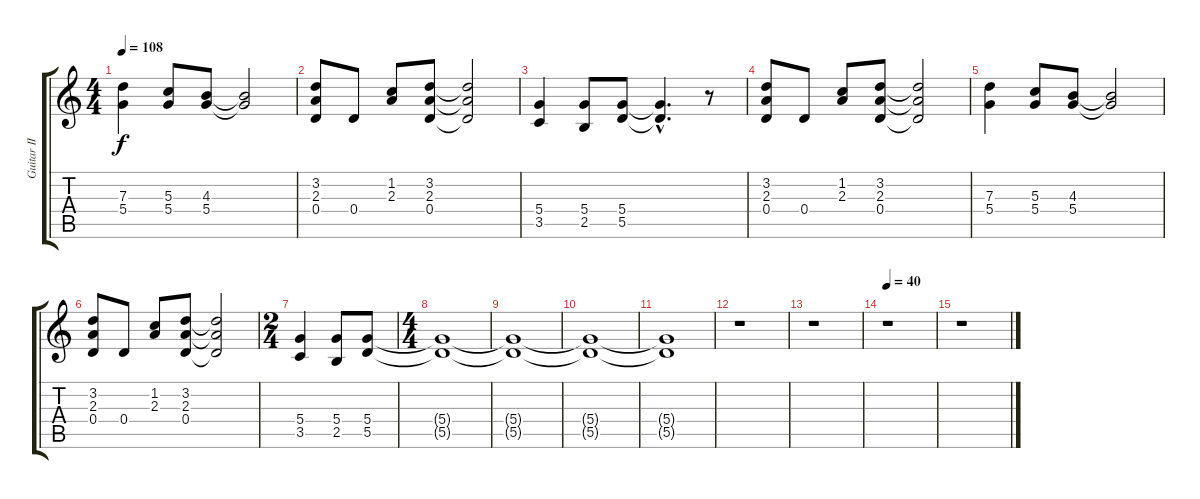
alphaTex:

\track ("Guitar II" "Guitar II") {instrument distortionguitar}
\staff {score tabs}
\tuning (E4 B3 G3 D3 A2 E2) {hide}
\ts (4 4)
\tempo 108
\clef g2
\ks c
(7.3 5.4).4{dy f} (5.3 5.4).8 (4.3 5.4).8 (4.3{t} 5.4{t}).2 |
(3.2 2.3 0.4).8 0.4.8 (1.2 2.3).8 (3.2 2.3 0.4).8 (3.2{t} 2.3{t} 0.4{t}).2 |
(5.4 3.5).4 (5.4 2.5).8 (5.4 5.5).8 (5.4{hac t} 5.5{hac t}).4{d} r.8 |
(3.2 2.3 0.4).8 0.4.8 (1.2 2.3).8 (3.2 2.3 0.4).8 (3.2{t} 2.3{t} 0.4{t}).2 |
(7.3 5.4).4 (5.3 5.4).8 (4.3 5.4).8 (4.3{t} 5.4{t}).2 |
(3.2 2.3 0.4).8 0.4.8 (1.2 2.3).8 (3.2 2.3 0.4).8 (3.2{t} 2.3{t} 0.4{t}).2 |
\ts (2 4)
(5.4 3.5).4 (5.4 2.5).8 (5.4 5.5).8 |
\ts (4 4)
(5.4{t} 5.5{t}).1 |
(5.4{t} 5.5{t}).1 |
(5.4{t} 5.5{t}).1 |
(5.4{t} 5.5{t}).1 |
r.1 |
r.1 |
\tempo 40
r.1 |
r.1
